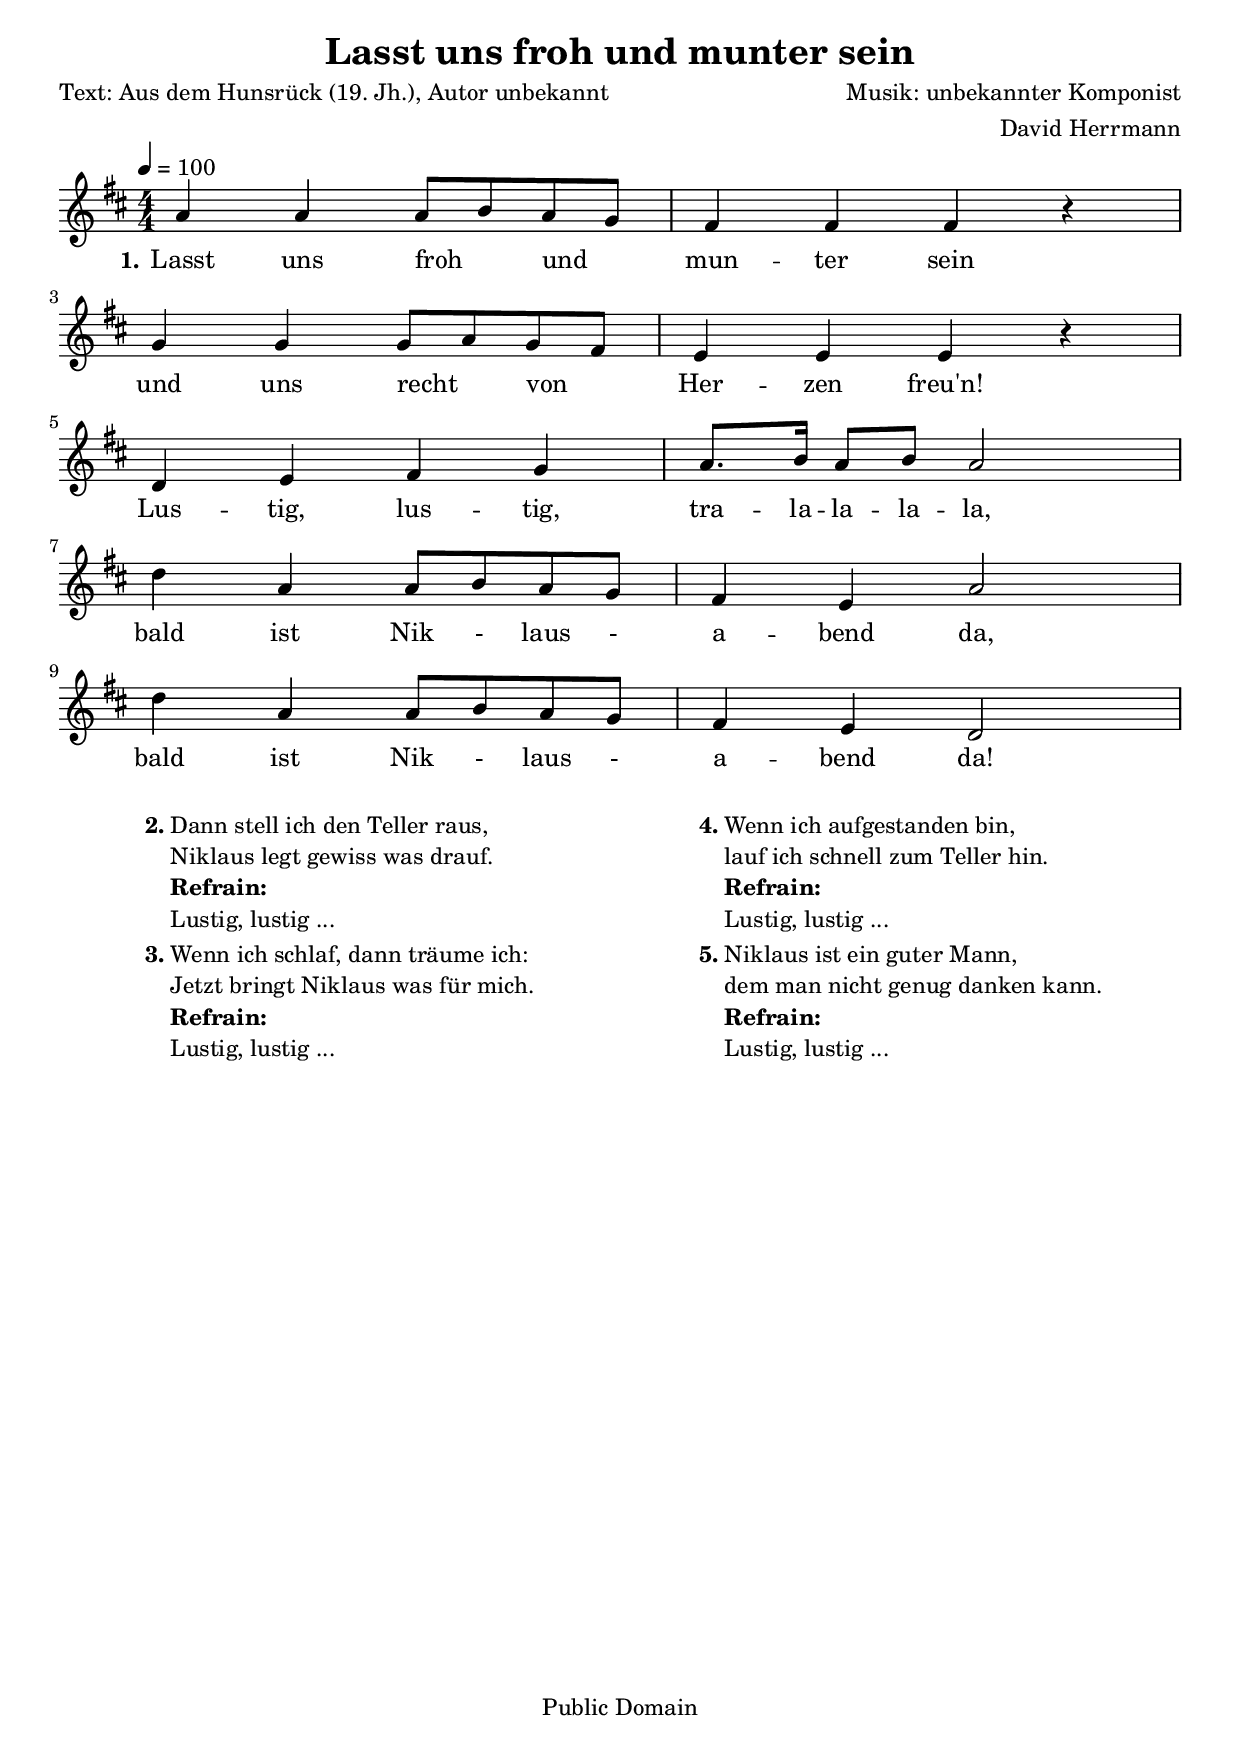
% Created on Mon Nov 15 16:37:41 CET 2010
\version "2.24.2"

\header {
  title = "Lasst uns froh und munter sein"
  poet = "Text: Aus dem Hunsrück (19. Jh.), Autor unbekannt"
  composer =  "Musik: unbekannter Komponist"
  arranger = "David Herrmann"
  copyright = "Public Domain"
}

\include "deutsch.ly"

\layout {
  indent = #0
}
verseI= \lyricmode {
  \set stanza = #"1."
  Lasst uns froh _  und _ mun -- ter sein
  und uns recht _ von _ Her -- zen freu'n!
  Lus -- tig, lus -- tig, tra -- la -- la -- la -- la,
  bald ist Nik - laus - a -- bend da,
  bald ist Nik - laus - a -- bend da!
}


staffVoice = \new Staff {
  \numericTimeSignature
  \time 4/4
  %\set Staff.instrumentName = "Voice"
  \set Staff.midiInstrument = "voice oohs"
  \key d \major
  \clef treble

  \relative c' {
    \context Voice = "melodyVoi" {
      \dynamicUp
      % Type notes here
      %\autoBeamOff
      \tempo 4 = 100
      a'4 a4 a8 h8 a8 g8
      fis4 fis4 fis4 r4
      \break
      g4 g4 g8 a8 g8 fis8
      e4 e4 e4 r4
      \break
      d4 e4 fis4 g4
      a8. h16 a8 h8 a2
      \break
      d4 a4 a8 h8 a8 g8
      fis4 e4 a2
      \break
      d4 a4 a8 h8 a8 g8
      fis4 e4 d2
    }
  }

}


harmonies = \new ChordNames \chordmode {
  \germanChords
}

\score {
  <<
    \harmonies
    \staffVoice
    \context Lyrics = "lmelodyVoiLI" \lyricmode { \lyricsto "melodyVoi" \verseI }

  >>

  \layout {
  }
}
\markup {
  \fill-line {
    \hspace #0.1
    \column {
      \line {
        \bold "2."
        \column {
          "Dann stell ich den Teller raus,"
          "Niklaus legt gewiss was drauf."
          \bold "Refrain:" "Lustig, lustig ..."
        }
      }
      \hspace #0.1
      \line {
        \bold "3."
        \column {
          "Wenn ich schlaf, dann träume ich:"
          "Jetzt bringt Niklaus was für mich."
          \bold "Refrain:" "Lustig, lustig ..."
        }
      }
    }
    \hspace #0.1
    \column {
      \line {
        \bold "4."
        \column {
          "Wenn ich aufgestanden bin,"
          "lauf ich schnell zum Teller hin."
          \bold "Refrain:" "Lustig, lustig ..."
        }
      }
      \hspace #0.1
      \line {
        \bold "5."
        \column {
          "Niklaus ist ein guter Mann,"
          "dem man nicht genug danken kann."
          \bold "Refrain:" "Lustig, lustig ..."
        }
      }
    }
    \hspace #0.1
  }
}
